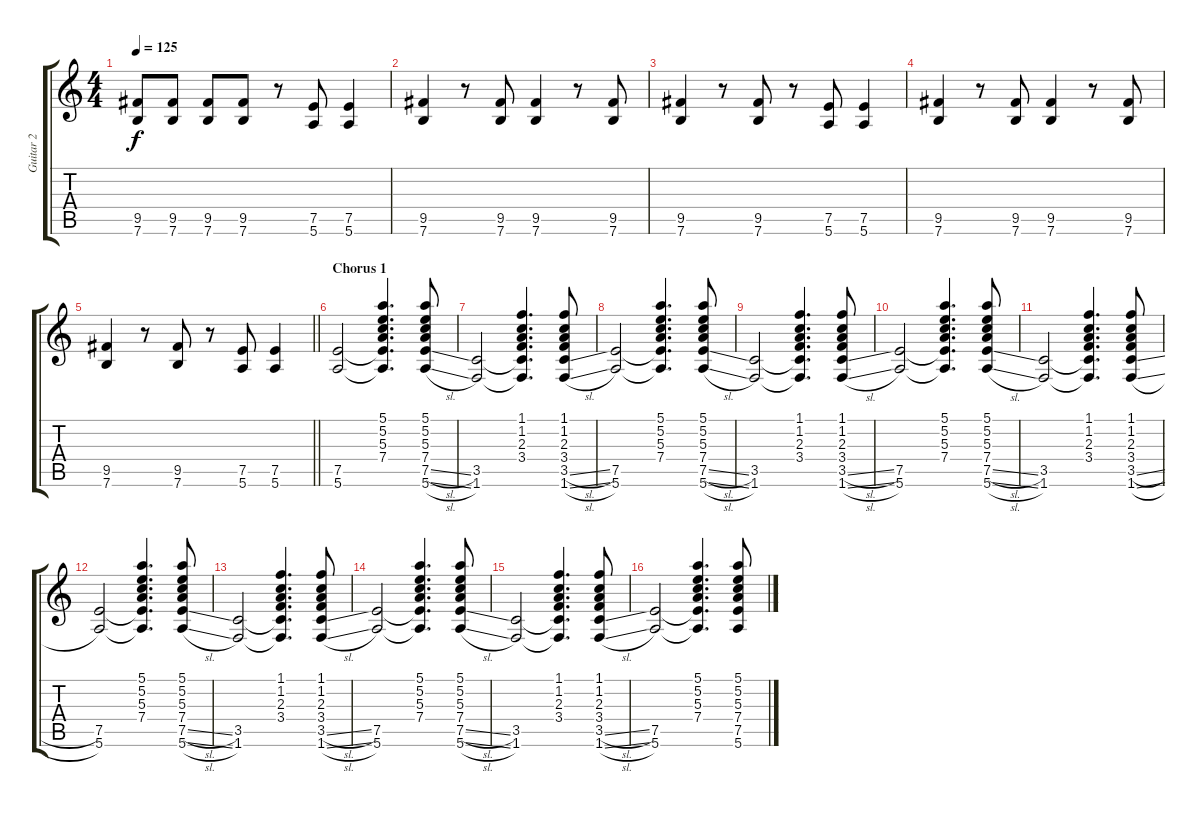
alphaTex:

\track ("Guitar 2" "Guitar 2") {instrument overdrivenguitar}
\staff {score tabs}
\tuning (E4 B3 G3 D3 A2 E2) {hide}
\ts (4 4)
\tempo 125
\clef g2
\ks c
(9.5 7.6).8{dy f} (9.5 7.6).8 (9.5 7.6).8 (9.5 7.6).8 r.8 (7.5 5.6).8 (7.5 5.6).4 |
(9.5 7.6).4 r.8 (9.5 7.6).8 (9.5 7.6).4 r.8 (9.5 7.6).8 |
(9.5 7.6).4 r.8 (9.5 7.6).8 r.8 (7.5 5.6).8 (7.5 5.6).4 |
(9.5 7.6).4 r.8 (9.5 7.6).8 (9.5 7.6).4 r.8 (9.5 7.6).8 |
\barLineRight lightlight
(9.5 7.6).4 r.8 (9.5 7.6).8 r.8 (7.5 5.6).8 (7.5 5.6).4 |
\section ("" "Chorus 1")
(7.5 5.6).2 (5.1 5.2 5.3 7.4 7.5{t} 5.6{t}).4{d} (5.1 5.2 5.3 7.4 7.5{sl} 5.6{sl}).8 |
(3.5 1.6).2 (1.1 1.2 2.3 3.4 3.5{t} 1.6{t}).4{d} (1.1 1.2 2.3 3.4 3.5{sl} 1.6{sl}).8 |
(7.5 5.6).2 (5.1 5.2 5.3 7.4 7.5{t} 5.6{t}).4{d} (5.1 5.2 5.3 7.4 7.5{sl} 5.6{sl}).8 |
(3.5 1.6).2 (1.1 1.2 2.3 3.4 3.5{t} 1.6{t}).4{d} (1.1 1.2 2.3 3.4 3.5{sl} 1.6{sl}).8 |
(7.5 5.6).2 (5.1 5.2 5.3 7.4 7.5{t} 5.6{t}).4{d} (5.1 5.2 5.3 7.4 7.5{sl} 5.6{sl}).8 |
(3.5 1.6).2 (1.1 1.2 2.3 3.4 3.5{t} 1.6{t}).4{d} (1.1 1.2 2.3 3.4 3.5{sl} 1.6{sl}).8 |
(7.5 5.6).2 (5.1 5.2 5.3 7.4 7.5{t} 5.6{t}).4{d} (5.1 5.2 5.3 7.4 7.5{sl} 5.6{sl}).8 |
(3.5 1.6).2 (1.1 1.2 2.3 3.4 3.5{t} 1.6{t}).4{d} (1.1 1.2 2.3 3.4 3.5{sl} 1.6{sl}).8 |
(7.5 5.6).2 (5.1 5.2 5.3 7.4 7.5{t} 5.6{t}).4{d} (5.1 5.2 5.3 7.4 7.5{sl} 5.6{sl}).8 |
(3.5 1.6).2 (1.1 1.2 2.3 3.4 3.5{t} 1.6{t}).4{d} (1.1 1.2 2.3 3.4 3.5{sl} 1.6{sl}).8 |
(7.5 5.6).2 (5.1 5.2 5.3 7.4 7.5{t} 5.6{t}).4{d} (5.1 5.2 5.3 7.4 7.5{sl} 5.6{sl}).8
